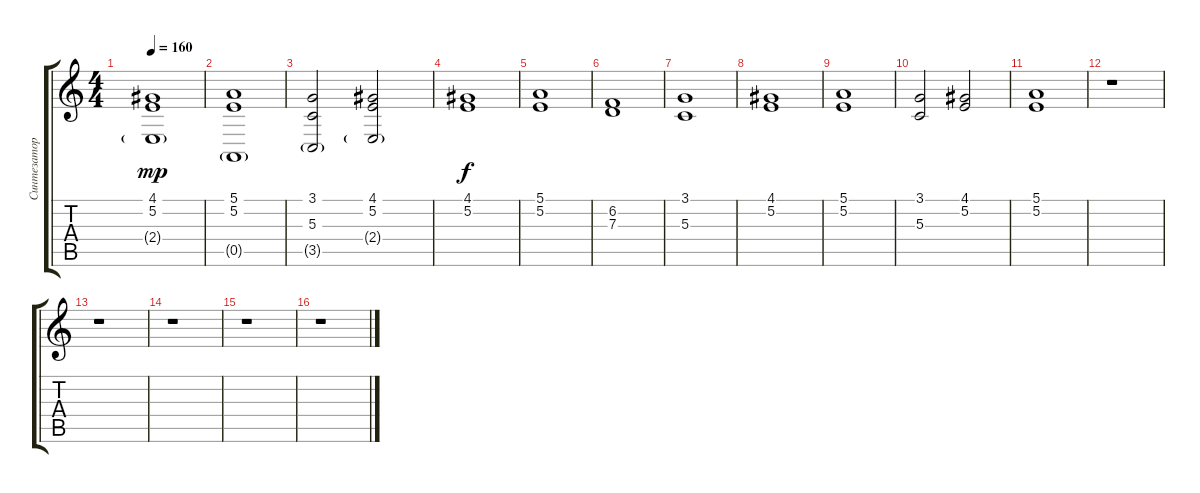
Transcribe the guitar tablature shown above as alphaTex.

\track ("Синтезатор (1)" "Синтезатор") {instrument stringensemble2}
\staff {score tabs}
\tuning (E4 B3 G3 D3 A2 E2) {hide}
\ts (4 4)
\tempo 160
\clef g2
\ks c
(4.1 5.2 2.4{g}).1{dy mp} |
(5.1 5.2 0.5{g}).1 |
(3.1 5.3 3.5{g}).2 (4.1 5.2 2.4{g}).2 |
(4.1 5.2).1{dy f} |
(5.1 5.2).1 |
(6.2 7.3).1 |
(3.1 5.3).1 |
(4.1 5.2).1 |
(5.1 5.2).1 |
(3.1 5.3).2 (4.1 5.2).2 |
(5.1 5.2).1 |
r.1 |
r.1 |
r.1 |
r.1 |
r.1
